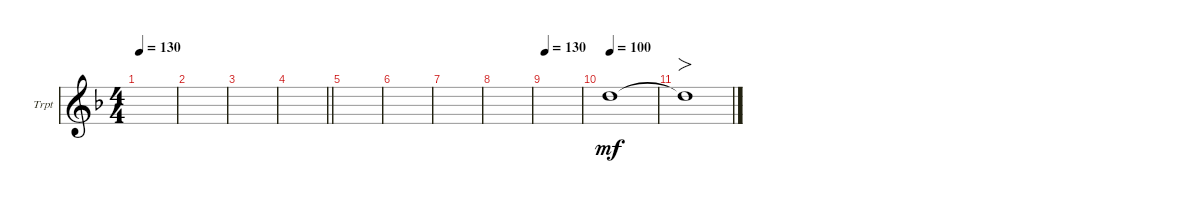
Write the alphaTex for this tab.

\defaultSystemsLayout 4
\bracketExtendMode groupsimilarinstruments
\firstSystemTrackNameOrientation horizontal
\otherSystemsTrackNameOrientation horizontal
\track ("Trumpet" "Trpt") {instrument electricguitarclean}
\staff {score}
\tuning (E4 B3 G3 D3 A2 E2)
\ts (4 4)
\tempo 130
\clef g2
\scale
0.333333
\ks dminor
|
\scale
0.333333 |
\scale
0.333333 |
\scale
0.333333
\barLineRight lightlight
|
\scale
0.333333 |
\scale
0.333333 |
\scale
0.333333 |
\scale
0.333333 |
\tempo 130
\scale
0.333333 |
\tempo (100 0.025)
\scale
0.333333 3.2.1{dy mf} |
3.2{t}.1{fo}
